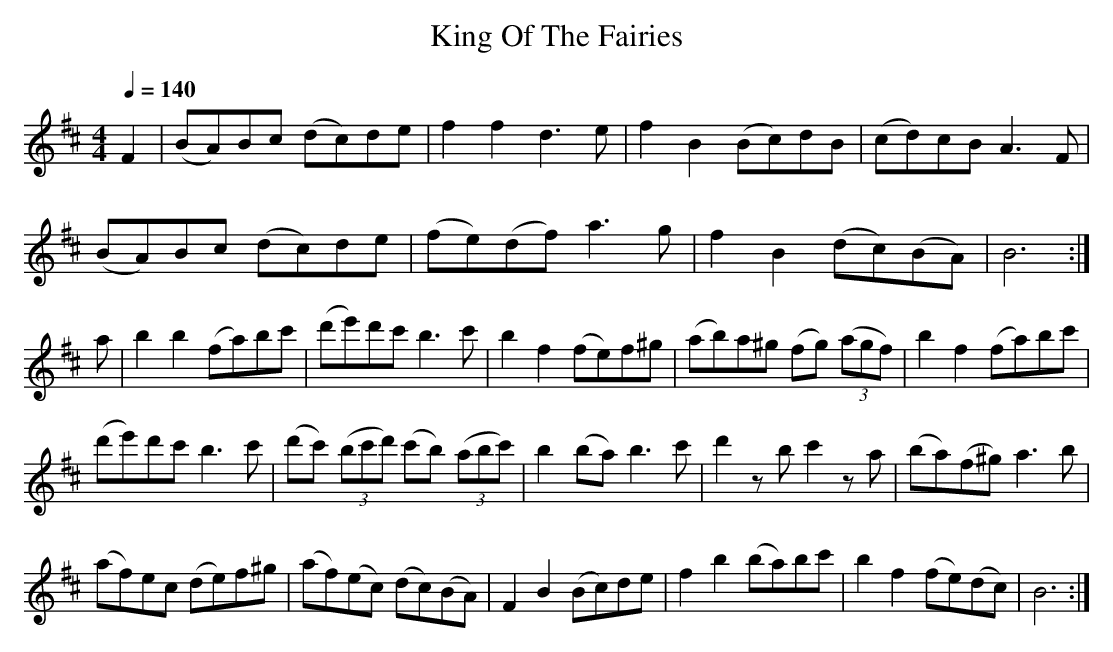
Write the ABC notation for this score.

X:1
T:King Of The Fairies
M:4/4
L:1/8
Q:1/4=140
K:Bm
F2 |\
(BA)Bc (dc)de | f2f2 d3 e | f2B2 (Bc)dB | (cd)cB A3 F |
(BA)Bc (dc)de | (fe)(df) a3 g | f2B2 (dc)(BA) |\
B6 :|
a |\
b2 b2 (fa)bc' | (d'e')d'c' b3 c' | b2 f2 (fe)f^g |\
(ab)a^g (fg) (3(agf) | b2 f2 (fa)bc' |
(d'e')d'c' b3 c' | (d'c') (3(bc'd') (c'b) (3(abc') |\
b2 (ba) b3 c' | d'2 z b c'2 z a | (ba)(f^g) a3 b |
(af)ec (de)f^g | (af)(ec) (dc)(BA) |\
F2 B2 (Bc)de | f2 b2 (ba)bc' | b2 f2 (fe)(dc) |\
B6 :|
